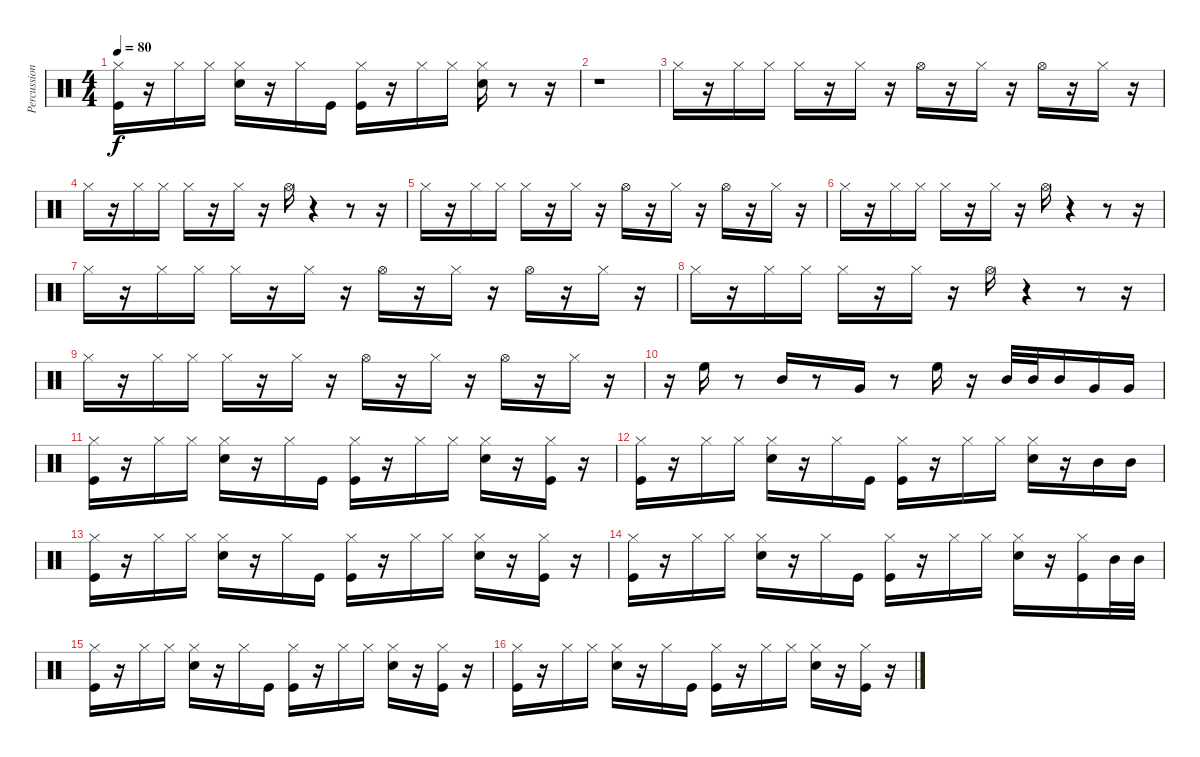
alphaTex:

\track ("Percussion" "Percussion") {instrument percussion}
\staff {score}
\articulation defaults
\ts (4 4)
\tempo 80
\clef neutral
\ks c
("Kick (hit)" "Hi-Hat (closed)").16{dy f} r.16 "Hi-Hat (closed)".16 "Hi-Hat (closed)".16 ("Snare (hit) 2" "Hi-Hat (closed)").16 r.16 "Hi-Hat (closed)".16 "Kick (hit)".16 ("Kick (hit)" "Hi-Hat (closed)").16 r.16 "Hi-Hat (closed)".16 "Hi-Hat (closed)".16 ("Snare (hit) 2" "Hi-Hat (closed)").16 r.8 r.16 |
r.1 |
"Hi-Hat (closed)".16 r.16 "Hi-Hat (closed)".16 "Hi-Hat (closed)".16 "Hi-Hat (closed)".16 r.16 "Hi-Hat (closed)".16 r.16 "Hi-Hat (open)".16 r.16 "Hi-Hat (closed)".16 r.16 "Hi-Hat (open)".16 r.16 "Hi-Hat (closed)".16 r.16 |
"Hi-Hat (closed)".16 r.16 "Hi-Hat (closed)".16 "Hi-Hat (closed)".16 "Hi-Hat (closed)".16 r.16 "Hi-Hat (closed)".16 r.16 "Hi-Hat (open)".16 r.4 r.8 r.16 |
"Hi-Hat (closed)".16 r.16 "Hi-Hat (closed)".16 "Hi-Hat (closed)".16 "Hi-Hat (closed)".16 r.16 "Hi-Hat (closed)".16 r.16 "Hi-Hat (open)".16 r.16 "Hi-Hat (closed)".16 r.16 "Hi-Hat (open)".16 r.16 "Hi-Hat (closed)".16 r.16 |
"Hi-Hat (closed)".16 r.16 "Hi-Hat (closed)".16 "Hi-Hat (closed)".16 "Hi-Hat (closed)".16 r.16 "Hi-Hat (closed)".16 r.16 "Hi-Hat (open)".16 r.4 r.8 r.16 |
"Hi-Hat (closed)".16 r.16 "Hi-Hat (closed)".16 "Hi-Hat (closed)".16 "Hi-Hat (closed)".16 r.16 "Hi-Hat (closed)".16 r.16 "Hi-Hat (open)".16 r.16 "Hi-Hat (closed)".16 r.16 "Hi-Hat (open)".16 r.16 "Hi-Hat (closed)".16 r.16 |
"Hi-Hat (closed)".16 r.16 "Hi-Hat (closed)".16 "Hi-Hat (closed)".16 "Hi-Hat (closed)".16 r.16 "Hi-Hat (closed)".16 r.16 "Hi-Hat (open)".16 r.4 r.8 r.16 |
"Hi-Hat (closed)".16 r.16 "Hi-Hat (closed)".16 "Hi-Hat (closed)".16 "Hi-Hat (closed)".16 r.16 "Hi-Hat (closed)".16 r.16 "Hi-Hat (open)".16 r.16 "Hi-Hat (closed)".16 r.16 "Hi-Hat (open)".16 r.16 "Hi-Hat (closed)".16 r.16 |
r.16 "High Floor Tom (hit)".16 r.8 "Mid Tom (hit)".16 r.8 "Very Low Tom (hit)".16 r.8 "High Floor Tom (hit)".16 r.16 "Mid Tom (hit)".32 "Mid Tom (hit)".32 "Mid Tom (hit)".16 "Very Low Tom (hit)".16 "Very Low Tom (hit)".16 |
("Kick (hit)" "Hi-Hat (closed)").16 r.16 "Hi-Hat (closed)".16 "Hi-Hat (closed)".16 ("Snare (hit) 2" "Hi-Hat (closed)").16 r.16 "Hi-Hat (closed)".16 "Kick (hit)".16 ("Kick (hit)" "Hi-Hat (closed)").16 r.16 "Hi-Hat (closed)".16 "Hi-Hat (closed)".16 ("Snare (hit) 2" "Hi-Hat (closed)").16 r.16 ("Kick (hit)" "Hi-Hat (closed)").16 r.16 |
("Kick (hit)" "Hi-Hat (closed)").16 r.16 "Hi-Hat (closed)".16 "Hi-Hat (closed)".16 ("Snare (hit) 2" "Hi-Hat (closed)").16 r.16 "Hi-Hat (closed)".16 "Kick (hit)".16 ("Kick (hit)" "Hi-Hat (closed)").16 r.16 "Hi-Hat (closed)".16 "Hi-Hat (closed)".16 ("Snare (hit) 2" "Hi-Hat (closed)").16 r.16 "Mid Tom (hit)".16 "Mid Tom (hit)".16 |
("Kick (hit)" "Hi-Hat (closed)").16 r.16 "Hi-Hat (closed)".16 "Hi-Hat (closed)".16 ("Snare (hit) 2" "Hi-Hat (closed)").16 r.16 "Hi-Hat (closed)".16 "Kick (hit)".16 ("Kick (hit)" "Hi-Hat (closed)").16 r.16 "Hi-Hat (closed)".16 "Hi-Hat (closed)".16 ("Snare (hit) 2" "Hi-Hat (closed)").16 r.16 ("Kick (hit)" "Hi-Hat (closed)").16 r.16 |
("Kick (hit)" "Hi-Hat (closed)").16 r.16 "Hi-Hat (closed)".16 "Hi-Hat (closed)".16 ("Snare (hit) 2" "Hi-Hat (closed)").16 r.16 "Hi-Hat (closed)".16 "Kick (hit)".16 ("Kick (hit)" "Hi-Hat (closed)").16 r.16 "Hi-Hat (closed)".16 "Hi-Hat (closed)".16 ("Snare (hit) 2" "Hi-Hat (closed)").16 r.16 ("Kick (hit)" "Hi-Hat (closed)").16 "Mid Tom (hit)".32 "Mid Tom (hit)".32 |
("Kick (hit)" "Hi-Hat (closed)").16 r.16 "Hi-Hat (closed)".16 "Hi-Hat (closed)".16 ("Snare (hit) 2" "Hi-Hat (closed)").16 r.16 "Hi-Hat (closed)".16 "Kick (hit)".16 ("Kick (hit)" "Hi-Hat (closed)").16 r.16 "Hi-Hat (closed)".16 "Hi-Hat (closed)".16 ("Snare (hit) 2" "Hi-Hat (closed)").16 r.16 ("Kick (hit)" "Hi-Hat (closed)").16 r.16 |
("Kick (hit)" "Hi-Hat (closed)").16 r.16 "Hi-Hat (closed)".16 "Hi-Hat (closed)".16 ("Snare (hit) 2" "Hi-Hat (closed)").16 r.16 "Hi-Hat (closed)".16 "Kick (hit)".16 ("Kick (hit)" "Hi-Hat (closed)").16 r.16 "Hi-Hat (closed)".16 "Hi-Hat (closed)".16 ("Snare (hit) 2" "Hi-Hat (closed)").16 r.16 ("Kick (hit)" "Hi-Hat (closed)").16 r.16
